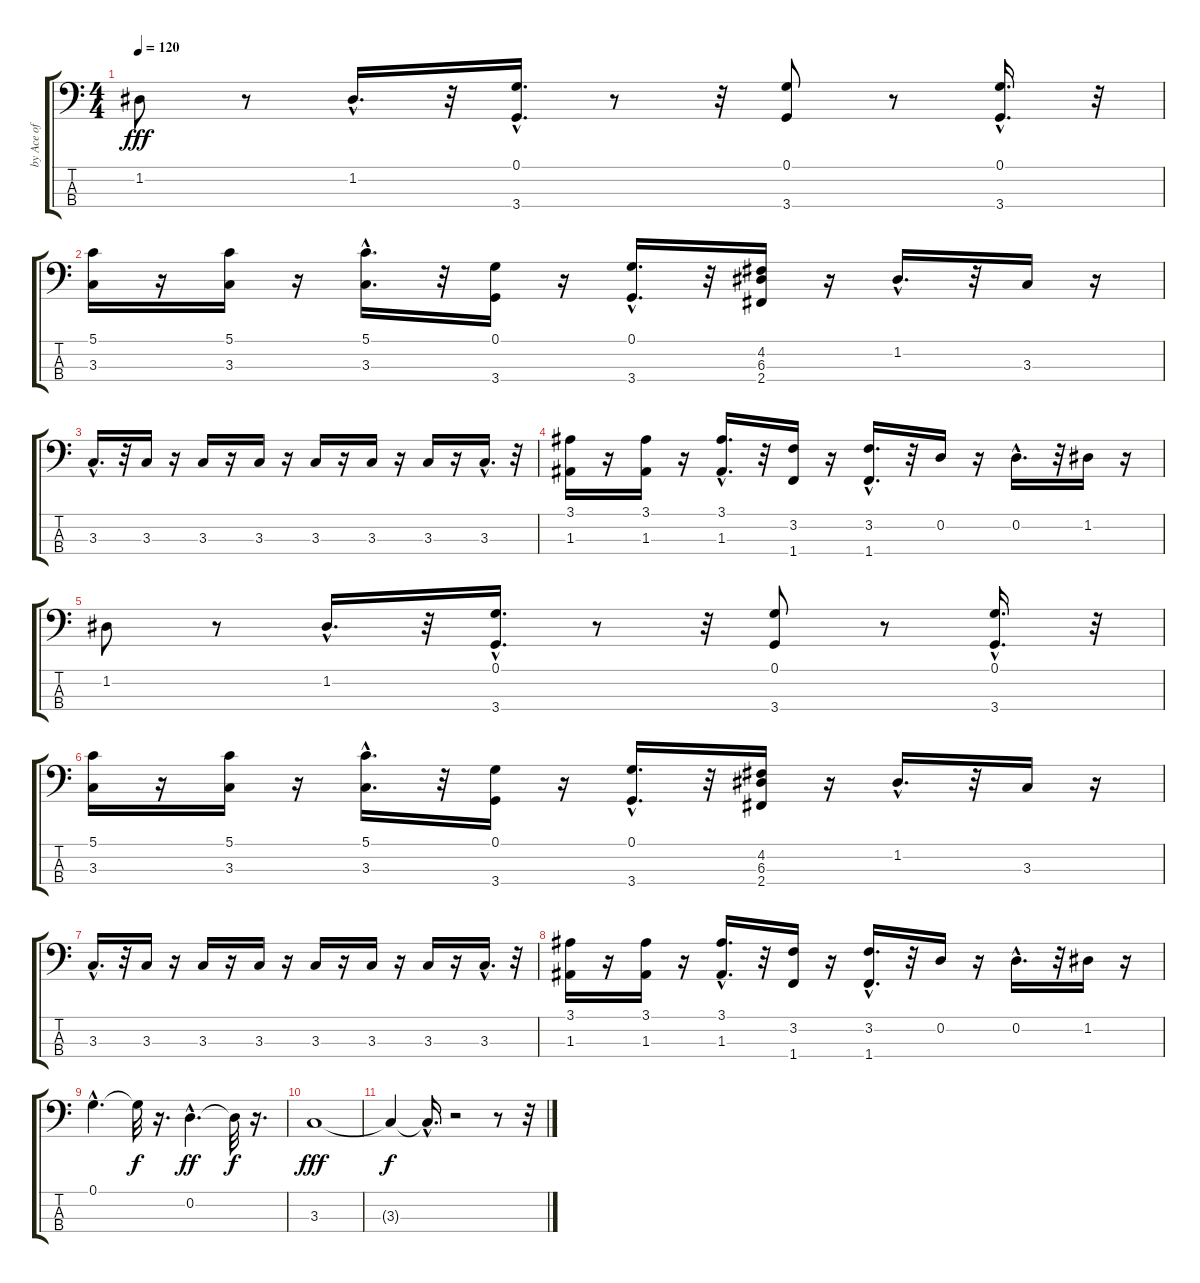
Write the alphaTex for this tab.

\track ("by Ace of Base" "by Ace of ") {instrument synthbass1}
\staff {score tabs}
\tuning (G2 D2 A1 E1) {hide}
\ts (4 4)
\tempo 120
\clef f4
\ks c
1.2.8{dy fff} r.8 1.2{hac}.16{d} r.32 (0.1{hac} 3.4{hac}).16{d} r.8 r.32 (0.1 3.4).8 r.8 (0.1{hac} 3.4{hac}).16{d} r.32 |
(5.1 3.3).16 r.16 (5.1 3.3).16 r.16 (5.1{hac} 3.3{hac}).16{d} r.32 (0.1 3.4).16 r.16 (0.1{hac} 3.4{hac}).16{d} r.32 (4.2 6.3 2.4).16 r.16 1.2{hac}.16{d} r.32 3.3.16 r.16 |
3.3{hac}.16{d} r.32 3.3.16 r.16 3.3.16 r.16 3.3.16 r.16 3.3.16 r.16 3.3.16 r.16 3.3.16 r.16 3.3{hac}.16{d} r.32 |
(3.1 1.3).16 r.16 (3.1 1.3).16 r.16 (3.1{hac} 1.3{hac}).16{d} r.32 (3.2 1.4).16 r.16 (3.2{hac} 1.4{hac}).16{d} r.32 0.2.16 r.16 0.2{hac}.16{d} r.32 1.2.16 r.16 |
1.2.8 r.8 1.2{hac}.16{d} r.32 (0.1{hac} 3.4{hac}).16{d} r.8 r.32 (0.1 3.4).8 r.8 (0.1{hac} 3.4{hac}).16{d} r.32 |
(5.1 3.3).16 r.16 (5.1 3.3).16 r.16 (5.1{hac} 3.3{hac}).16{d} r.32 (0.1 3.4).16 r.16 (0.1{hac} 3.4{hac}).16{d} r.32 (4.2 6.3 2.4).16 r.16 1.2{hac}.16{d} r.32 3.3.16 r.16 |
3.3{hac}.16{d} r.32 3.3.16 r.16 3.3.16 r.16 3.3.16 r.16 3.3.16 r.16 3.3.16 r.16 3.3.16 r.16 3.3{hac}.16{d} r.32 |
(3.1 1.3).16 r.16 (3.1 1.3).16 r.16 (3.1{hac} 1.3{hac}).16{d} r.32 (3.2 1.4).16 r.16 (3.2{hac} 1.4{hac}).16{d} r.32 0.2.16 r.16 0.2{hac}.16{d} r.32 1.2.16 r.16 |
0.1{hac}.4{d} 0.1{t}.32{dy f} r.16{d} 0.2{hac}.4{d dy ff} 0.2{t}.32{dy f} r.16{d} |
3.3.1{dy fff} |
3.3{t}.4{dy f} 3.3{hac t}.16{d} r.2 r.8 r.32
